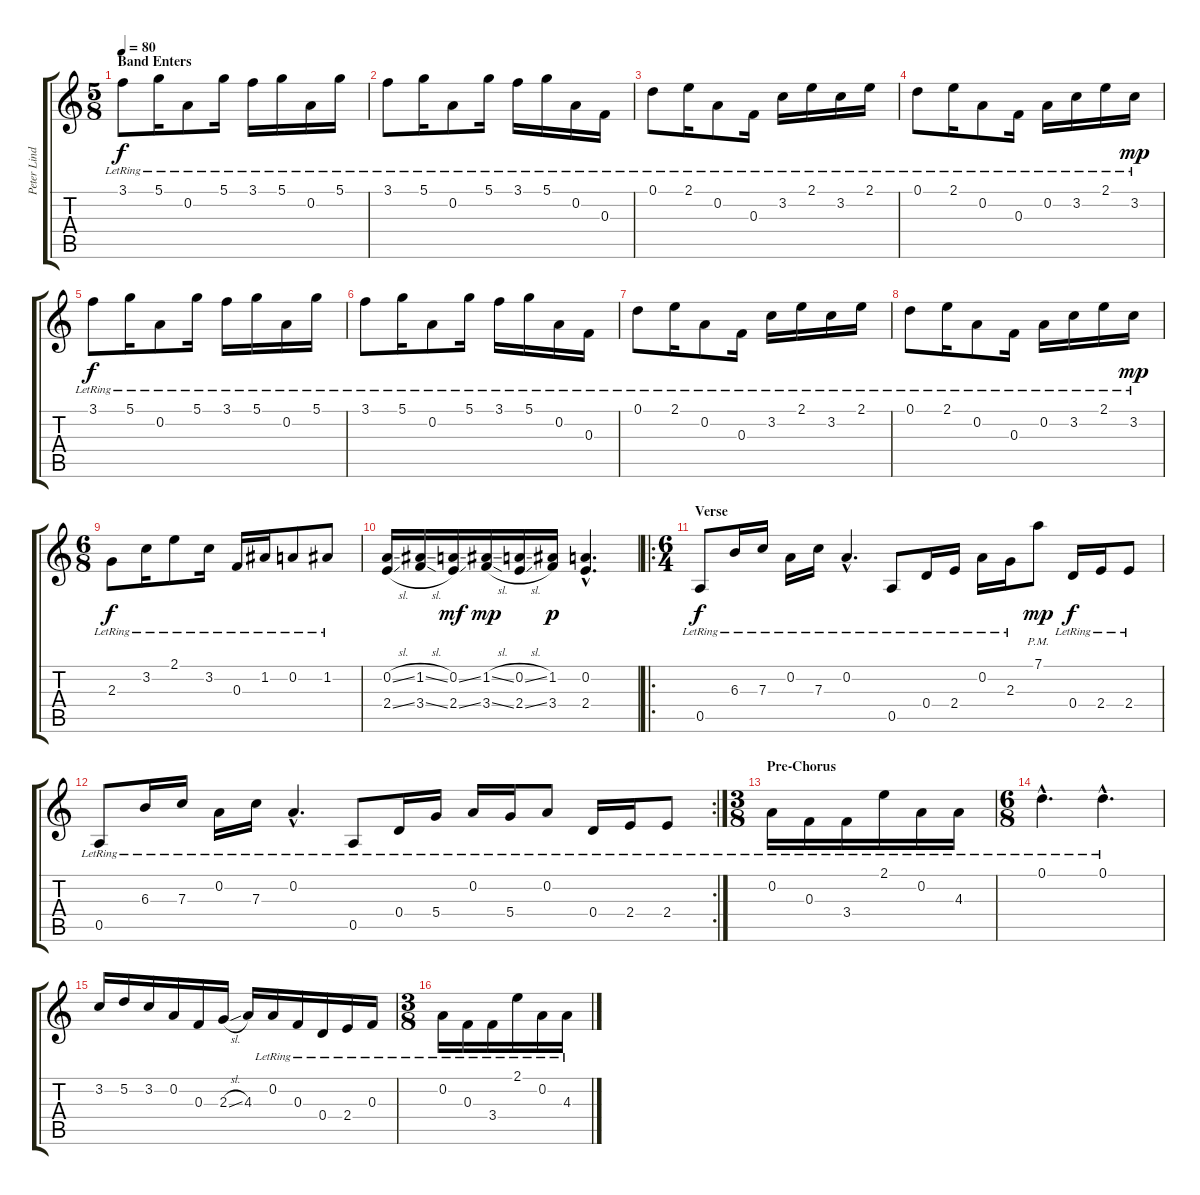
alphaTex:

\track ("Peter Lindgren" "Peter Lind") {instrument acousticguitarnylon}
\staff {score tabs}
\tuning (D4 A3 F3 D3 A2 D2) {hide}
\ts (5 8)
\section ("" "Band Enters")
\tempo 80
\clef g2
\ks c
3.1{lr}.8{dy f} 5.1{lr}.16 0.2{lr}.8 5.1{lr}.16 3.1{lr}.16 5.1{lr}.16 0.2{lr}.16 5.1{lr}.16 |
3.1{lr}.8 5.1{lr}.16 0.2{lr}.8 5.1{lr}.16 3.1{lr}.16 5.1{lr}.16 0.2{lr}.16 0.3{lr}.16 |
0.1{lr}.8 2.1{lr}.16 0.2{lr}.8 0.3{lr}.16 3.2{lr}.16 2.1{lr}.16 3.2{lr}.16 2.1{lr}.16 |
0.1{lr}.8 2.1{lr}.16 0.2{lr}.8 0.3{lr}.16 0.2{lr}.16 3.2{lr}.16 2.1{lr}.16 3.2{lr}.16{dy mp} |
3.1{lr}.8{dy f} 5.1{lr}.16 0.2{lr}.8 5.1{lr}.16 3.1{lr}.16 5.1{lr}.16 0.2{lr}.16 5.1{lr}.16 |
3.1{lr}.8 5.1{lr}.16 0.2{lr}.8 5.1{lr}.16 3.1{lr}.16 5.1{lr}.16 0.2{lr}.16 0.3{lr}.16 |
0.1{lr}.8 2.1{lr}.16 0.2{lr}.8 0.3{lr}.16 3.2{lr}.16 2.1{lr}.16 3.2{lr}.16 2.1{lr}.16 |
0.1{lr}.8 2.1{lr}.16 0.2{lr}.8 0.3{lr}.16 0.2{lr}.16 3.2{lr}.16 2.1{lr}.16 3.2{lr}.16{dy mp} |
\ts (6 8)
2.3{lr}.8{dy f} 3.2{lr}.16 2.1{lr}.8 3.2{lr}.16 0.3{lr}.16 1.2{lr}.16 0.2{lr}.8 1.2{lr}.8 |
(0.2{sl} 2.4{sl}).16 (1.2{sl} 3.4{sl}).16 (0.2{ss} 2.4{ss}).16{dy mf} (1.2{sl} 3.4{sl}).16{dy mp} (0.2{sl} 2.4{sl}).16 (1.2 3.4).16{dy p} (0.2{hac} 2.4{hac}).4{d} |
\ro
\ts (6 4)
\section ("" "Verse")
0.5{lr}.8{dy f} 6.3{lr}.16 7.3{lr}.16 0.2{lr}.16 7.3{lr}.16 0.2{hac lr}.4{d} 0.5{lr}.8 0.4{lr}.16 2.4{lr}.16 0.2{lr}.16 2.3{lr}.16 7.1{pm}.8{dy mp} 0.4{lr}.16{dy f} 2.4{lr}.16 2.4{lr}.8 |
\rc 2
0.5{lr}.8 6.3{lr}.16 7.3{lr}.16 0.2{lr}.16 7.3{lr}.16 0.2{hac lr}.4{d} 0.5{lr}.8 0.4{lr}.16 5.4{lr}.16 0.2{lr}.16 5.4{lr}.16 0.2{lr}.8 0.4{lr}.16 2.4{lr}.16 2.4{lr}.8 |
\ts (3 8)
\section ("" "Pre-Chorus")
0.2{lr}.16 0.3{lr}.16 3.4{lr}.16 2.1{lr}.16 0.2{lr}.16 4.3{lr}.16 |
\ts (6 8)
0.1{hac lr}.4{d} 0.1{hac lr}.4{d} |
3.2.16 5.2.16 3.2.16 0.2.16 0.3.16 2.3{sl}.16 4.3.16 0.2{lr}.16 0.3{lr}.16 0.4{lr}.16 2.4{lr}.16 0.3{lr}.16 |
\ts (3 8)
0.2{lr}.16 0.3{lr}.16 3.4{lr}.16 2.1{lr}.16 0.2{lr}.16 4.3{lr}.16
